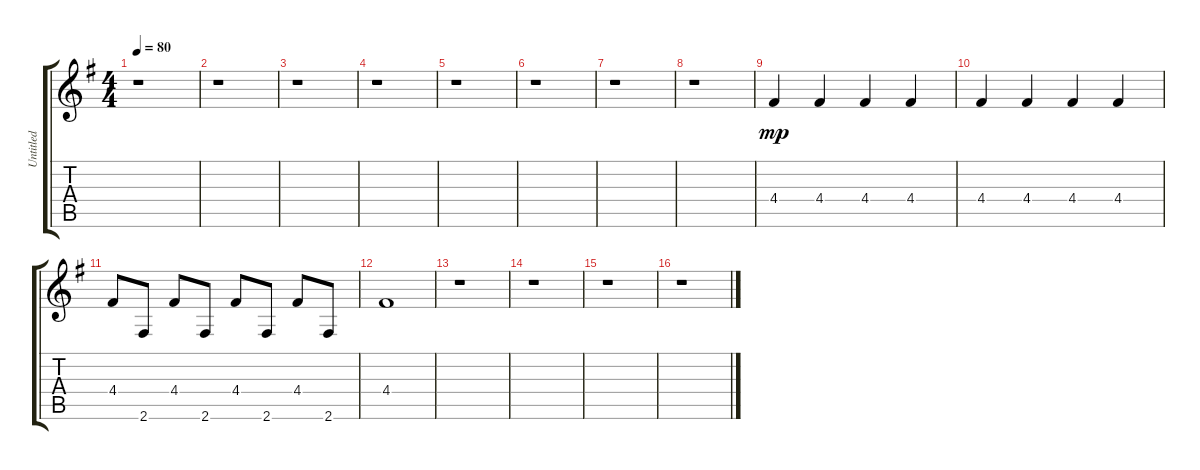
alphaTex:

\track ("Untitled" "Untitled") {instrument overdrivenguitar}
\staff {score tabs}
\tuning (E4 B3 G3 D3 A2 E2) {hide}
\ts (4 4)
\tempo 80
\clef g2
\ks g
r.1{dy f} |
r.1 |
r.1 |
r.1 |
r.1 |
r.1 |
r.1 |
r.1 |
4.4.4{dy mp} 4.4.4 4.4.4 4.4.4 |
4.4.4 4.4.4 4.4.4 4.4.4 |
4.4.8 2.6.8 4.4.8 2.6.8 4.4.8 2.6.8 4.4.8 2.6.8 |
4.4.1 |
r.1 |
r.1 |
r.1 |
r.1
